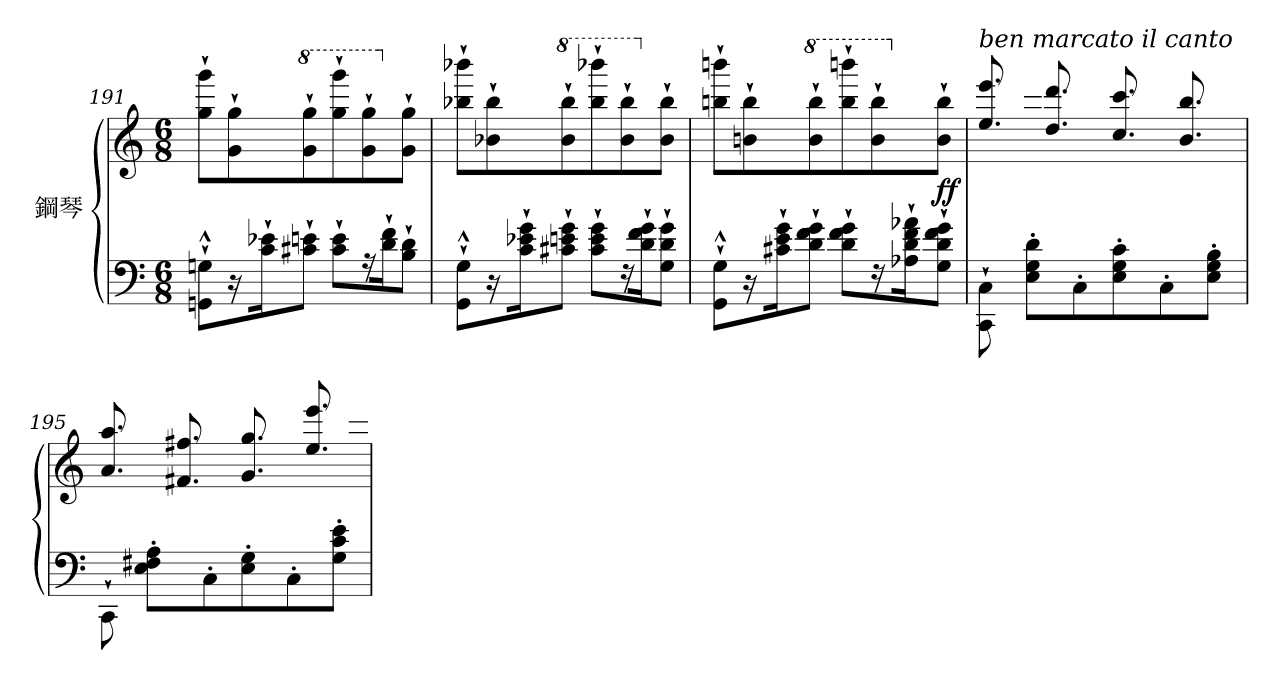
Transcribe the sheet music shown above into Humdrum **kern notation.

**kern	**kern	**dynam
*part1	*part1	*part1
*staff2	*staff1	*staff1/2
*I"鋼琴	*	*
*clefF4	*clefG2	*
*k[]	*k[]	*
*M6/8	*M6/8	*
=191	=191	=191
8GGn\`^^ 8Gn\`^^L	8gg\` 8ggg\`L	.
16r	8g\` 8gg\`	.
16c\` 16e-X\`K	.	.
*	*8va	*
8c#X\` 8en\`J	8gg\` 8ggg\`	.
8c#\` 8e\`L	8ggg\` 8gggg\`	.
16rA	8gg\` 8ggg\`	.
16d\` 16f\`K	.	.
*	*X8va	*
8B\` 8d\`J	8g\` 8gg\`J	.
=192	=192	=192
8GG\`^^ 8G\`^^L	8bb-X\` 8bbb-X\`L	.
16r	8b-X\` 8bb-\`	.
16c\` 16e-X\` 16g\`K	.	.
*	*8va	*
8c#X\` 8en\` 8g\`J	8bb-\` 8bbb-\`	.
8c#\` 8e\` 8g\`L	8bbb-\` 8bbbb-X\`	.
16rF	8bb-\` 8bbb-\`	.
16d\` 16f\` 16g\`K	.	.
*	*X8va	*
8G\` 8d\` 8g\`J	8b-\` 8bb-\`J	.
=193	=193	=193
*	*MM154	*
8GG\`^^ 8G\`^^L	8bbn\` 8bbbn\`L	.
*	*MM146	*
16r	8bn\` 8bb\`	.
16c#X\` 16e\` 16g\`K	.	.
*	*8va	*
*	*MM130	*
8d\` 8f\` 8g\`J	8bb\` 8bbb\`	.
*	*MM114	*
8d\` 8f\` 8g\`L	8bbb\` 8bbbbn\`	.
16rF	8bb\` 8bbb\`	.
16A-X\` 16d\` 16f\` 16a-X\`K	.	.
*	*X8va	*
*	*MM60	*
!	!	!LO:DY:b
8G\` 8d\` 8f\` 8g\`J	8b\` 8bb\`J	ff
!!LO:LB:g=z
=194	=194	=194
*	*MM158	*
*	*^	*
!	!LO:TX:a:i:t=ben marcato il canto	!	!
!	!	!	!LO:DY:b
!	!	!	!LO:DY:n=1:b
8CC\` 8C\`	8.ee/ 8.eee/	16ee\LLyy	p other-dynamics
.	.	16gg\	.
8E\' 8G\' 8d\'L	.	16ccc\	.
.	8.dd/ 8.ddd/	16dd\yy	.
8C'\	.	16ee\	.
.	.	16gg\	.
8E\' 8G\' 8c\'	8.cc/ 8.ccc/	16cc\yy	.
.	.	16ee\	.
8C'\	.	16gg\	.
.	8.b/ 8.bb/	16b\yy	.
8E\' 8G\' 8B\'J	.	16ee\	.
.	.	16gg\JJ	.
=195	=195	=195	=195
8CC`\	8.a/ 8.aa/	16a\LLyy	.
.	.	16cc\	.
8E\' 8F#X\' 8A\'L	.	16ee\	.
.	8.f#X/ 8.ff#X/	16f#\yy	.
8C'\	.	16cc\	.
.	.	16ee\	.
8E\' 8G\'	8.g/ 8.gg/	16g\yy	.
.	.	16cc\	.
8C'\	.	16ee\	.
.	8.ee/ 8.eee/	16ee\yy	.
8G\' 8c\' 8e\'J	.	16gg\	.
.	.	16ccc\JJ	.
*	*v	*v	*
=	=	=
*-	*-	*-
